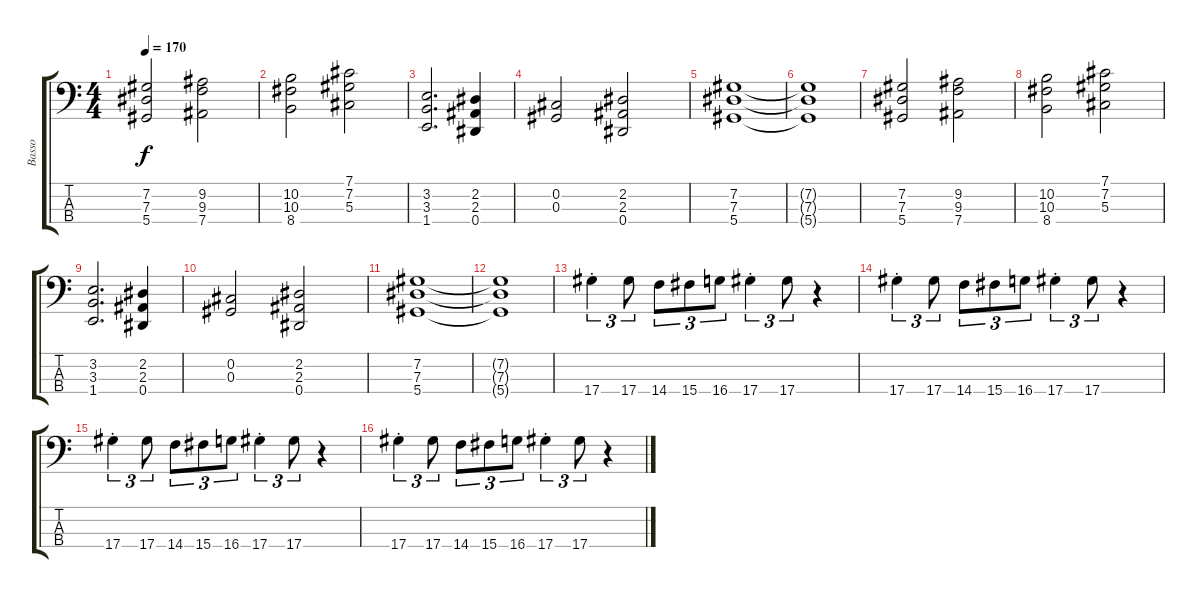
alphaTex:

\track ("Basso" "Basso") {instrument electricbasspick}
\staff {score tabs}
\tuning (Gb2 Db2 Ab1 Eb1) {hide}
\ts (4 4)
\tempo 170
\clef f4
\ks c
(7.2 7.3 5.4).2{dy f} (9.2 9.3 7.4).2 |
(10.2 10.3 8.4).2 (7.1 7.2 5.3).2 |
(3.2 3.3 1.4).2{d} (2.2 2.3 0.4).4 |
(0.2 0.3).2 (2.2 2.3 0.4).2 |
(7.2 7.3 5.4).1 |
(7.2{t} 7.3{t} 5.4{t}).1 |
(7.2 7.3 5.4).2 (9.2 9.3 7.4).2 |
(10.2 10.3 8.4).2 (7.1 7.2 5.3).2 |
(3.2 3.3 1.4).2{d} (2.2 2.3 0.4).4 |
(0.2 0.3).2 (2.2 2.3 0.4).2 |
(7.2 7.3 5.4).1 |
(7.2{t} 7.3{t} 5.4{t}).1 |
17.4{st}.4{tu (3 2)} 17.4.8{tu (3 2)} 14.4.8{tu (3 2)} 15.4.8{tu (3 2)} 16.4.8{tu (3 2)} 17.4{st}.4{tu (3 2)} 17.4.8{tu (3 2)} r.4 |
17.4{st}.4{tu (3 2)} 17.4.8{tu (3 2)} 14.4.8{tu (3 2)} 15.4.8{tu (3 2)} 16.4.8{tu (3 2)} 17.4{st}.4{tu (3 2)} 17.4.8{tu (3 2)} r.4 |
17.4{st}.4{tu (3 2)} 17.4.8{tu (3 2)} 14.4.8{tu (3 2)} 15.4.8{tu (3 2)} 16.4.8{tu (3 2)} 17.4{st}.4{tu (3 2)} 17.4.8{tu (3 2)} r.4 |
17.4{st}.4{tu (3 2)} 17.4.8{tu (3 2)} 14.4.8{tu (3 2)} 15.4.8{tu (3 2)} 16.4.8{tu (3 2)} 17.4{st}.4{tu (3 2)} 17.4.8{tu (3 2)} r.4
